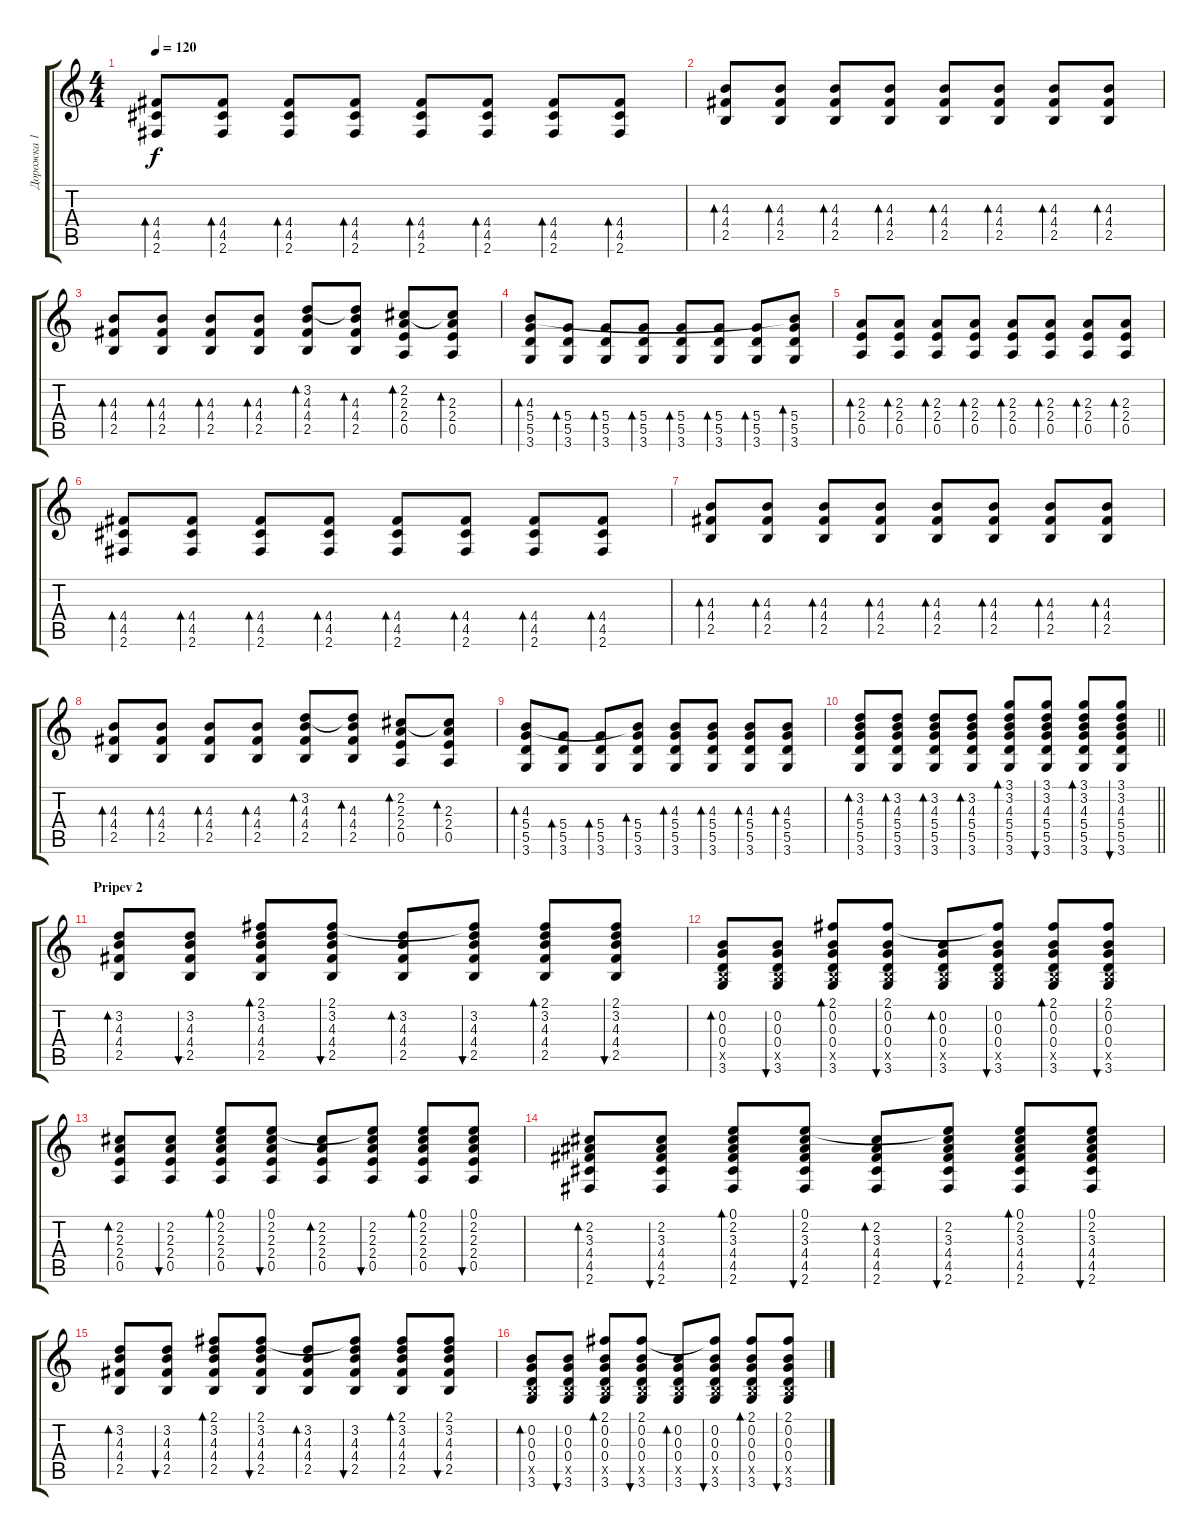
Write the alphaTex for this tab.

\track ("Дорожка 1" "Дорожка 1") {instrument acousticguitarsteel}
\staff {score tabs}
\tuning (E4 B3 G3 D3 A2 E2) {hide}
\ts (4 4)
\tempo 120
\clef g2
\ks c
(4.4 4.5 2.6).8{bd 60 dy f} (4.4 4.5 2.6).8{bd 60} (4.4 4.5 2.6).8{bd 60} (4.4 4.5 2.6).8{bd 60} (4.4 4.5 2.6).8{bd 60} (4.4 4.5 2.6).8{bd 60} (4.4 4.5 2.6).8{bd 60} (4.4 4.5 2.6).8{bd 60} |
(4.3 4.4 2.5).8{bd 60} (4.3 4.4 2.5).8{bd 60} (4.3 4.4 2.5).8{bd 60} (4.3 4.4 2.5).8{bd 60} (4.3 4.4 2.5).8{bd 60} (4.3 4.4 2.5).8{bd 60} (4.3 4.4 2.5).8{bd 60} (4.3 4.4 2.5).8{bd 60} |
(4.3 4.4 2.5).8{bd 60} (4.3 4.4 2.5).8{bd 60} (4.3 4.4 2.5).8{bd 60} (4.3 4.4 2.5).8{bd 60} (3.2 4.3 4.4 2.5).8{bd 60} (3.2{t} 4.3 4.4 2.5).8{bd 60} (2.2 2.3 2.4 0.5).8{bd 60} (2.2{t} 2.3 2.4 0.5).8{bd 60} |
(4.3 5.4 5.5 3.6).8{bd 60} (5.4 5.5 3.6).8{bd 60} (5.4 5.5 3.6).8{bd 60} (5.4 5.5 3.6).8{bd 60} (5.4 5.5 3.6).8{bd 60} (5.4 5.5 3.6).8{bd 60} (5.4 5.5 3.6).8{bd 60} (4.3{t} 5.4 5.5 3.6).8{bd 60} |
(2.3 2.4 0.5).8{bd 60} (2.3 2.4 0.5).8{bd 60} (2.3 2.4 0.5).8{bd 60} (2.3 2.4 0.5).8{bd 60} (2.3 2.4 0.5).8{bd 60} (2.3 2.4 0.5).8{bd 60} (2.3 2.4 0.5).8{bd 60} (2.3 2.4 0.5).8{bd 60} |
(4.4 4.5 2.6).8{bd 60} (4.4 4.5 2.6).8{bd 60} (4.4 4.5 2.6).8{bd 60} (4.4 4.5 2.6).8{bd 60} (4.4 4.5 2.6).8{bd 60} (4.4 4.5 2.6).8{bd 60} (4.4 4.5 2.6).8{bd 60} (4.4 4.5 2.6).8{bd 60} |
(4.3 4.4 2.5).8{bd 60} (4.3 4.4 2.5).8{bd 60} (4.3 4.4 2.5).8{bd 60} (4.3 4.4 2.5).8{bd 60} (4.3 4.4 2.5).8{bd 60} (4.3 4.4 2.5).8{bd 60} (4.3 4.4 2.5).8{bd 60} (4.3 4.4 2.5).8{bd 60} |
(4.3 4.4 2.5).8{bd 60} (4.3 4.4 2.5).8{bd 60} (4.3 4.4 2.5).8{bd 60} (4.3 4.4 2.5).8{bd 60} (3.2 4.3 4.4 2.5).8{bd 60} (3.2{t} 4.3 4.4 2.5).8{bd 60} (2.2 2.3 2.4 0.5).8{bd 60} (2.2{t} 2.3 2.4 0.5).8{bd 60} |
(4.3 5.4 5.5 3.6).8{bd 60} (5.4 5.5 3.6).8{bd 60} (5.4 5.5 3.6).8{bd 60} (4.3{t} 5.4 5.5 3.6).8{bd 60} (4.3 5.4 5.5 3.6).8{bd 60} (4.3 5.4 5.5 3.6).8{bd 60} (4.3 5.4 5.5 3.6).8{bd 60} (4.3 5.4 5.5 3.6).8{bd 60} |
\barLineRight lightlight
(3.2 4.3 5.4 5.5 3.6).8{bd 60} (3.2 4.3 5.4 5.5 3.6).8{bd 60} (3.2 4.3 5.4 5.5 3.6).8{bd 60} (3.2 4.3 5.4 5.5 3.6).8{bd 60} (3.1 3.2 4.3 5.4 5.5 3.6).8{bd 60} (3.1 3.2 4.3 5.4 5.5 3.6).8{bu 60} (3.1 3.2 4.3 5.4 5.5 3.6).8{bd 60} (3.1 3.2 4.3 5.4 5.5 3.6).8{bu 60} |
\section ("" "Pripev 2")
(3.2 4.3 4.4 2.5).8{bd 60} (3.2 4.3 4.4 2.5).8{bu 60} (2.1 3.2 4.3 4.4 2.5).8{bd 60} (2.1 3.2 4.3 4.4 2.5).8{bu 60} (3.2 4.3 4.4 2.5).8{bd 60} (2.1{t} 3.2 4.3 4.4 2.5).8{bu 60} (2.1 3.2 4.3 4.4 2.5).8{bd 60} (2.1 3.2 4.3 4.4 2.5).8{bu 60} |
(0.2 0.3 0.4 2.5{x} 3.6).8{bd 60} (0.2 0.3 0.4 2.5{x} 3.6).8{bu 60} (2.1 0.2 0.3 0.4 2.5{x} 3.6).8{bd 60} (2.1 0.2 0.3 0.4 2.5{x} 3.6).8{bu 60} (0.2 0.3 0.4 2.5{x} 3.6).8{bd 60} (2.1{t} 0.2 0.3 0.4 2.5{x} 3.6).8{bu 60} (2.1 0.2 0.3 0.4 2.5{x} 3.6).8{bd 60} (2.1 0.2 0.3 0.4 2.5{x} 3.6).8{bu 60} |
(2.2 2.3 2.4 0.5).8{bd 60} (2.2 2.3 2.4 0.5).8{bu 60} (0.1 2.2 2.3 2.4 0.5).8{bd 60} (0.1 2.2 2.3 2.4 0.5).8{bu 60} (2.2 2.3 2.4 0.5).8{bd 60} (0.1{t} 2.2 2.3 2.4 0.5).8{bu 60} (0.1 2.2 2.3 2.4 0.5).8{bd 60} (0.1 2.2 2.3 2.4 0.5).8{bu 60} |
(2.2 3.3 4.4 4.5 2.6).8{bd 60} (2.2 3.3 4.4 4.5 2.6).8{bu 60} (0.1 2.2 3.3 4.4 4.5 2.6).8{bd 60} (0.1 2.2 3.3 4.4 4.5 2.6).8{bu 60} (2.2 3.3 4.4 4.5 2.6).8{bd 60} (0.1{t} 2.2 3.3 4.4 4.5 2.6).8{bu 60} (0.1 2.2 3.3 4.4 4.5 2.6).8{bd 60} (0.1 2.2 3.3 4.4 4.5 2.6).8{bu 60} |
(3.2 4.3 4.4 2.5).8{bd 60} (3.2 4.3 4.4 2.5).8{bu 60} (2.1 3.2 4.3 4.4 2.5).8{bd 60} (2.1 3.2 4.3 4.4 2.5).8{bu 60} (3.2 4.3 4.4 2.5).8{bd 60} (2.1{t} 3.2 4.3 4.4 2.5).8{bu 60} (2.1 3.2 4.3 4.4 2.5).8{bd 60} (2.1 3.2 4.3 4.4 2.5).8{bu 60} |
(0.2 0.3 0.4 2.5{x} 3.6).8{bd 60} (0.2 0.3 0.4 2.5{x} 3.6).8{bu 60} (2.1 0.2 0.3 0.4 2.5{x} 3.6).8{bd 60} (2.1 0.2 0.3 0.4 2.5{x} 3.6).8{bu 60} (0.2 0.3 0.4 2.5{x} 3.6).8{bd 60} (2.1{t} 0.2 0.3 0.4 2.5{x} 3.6).8{bu 60} (2.1 0.2 0.3 0.4 2.5{x} 3.6).8{bd 60} (2.1 0.2 0.3 0.4 2.5{x} 3.6).8{bu 60}
